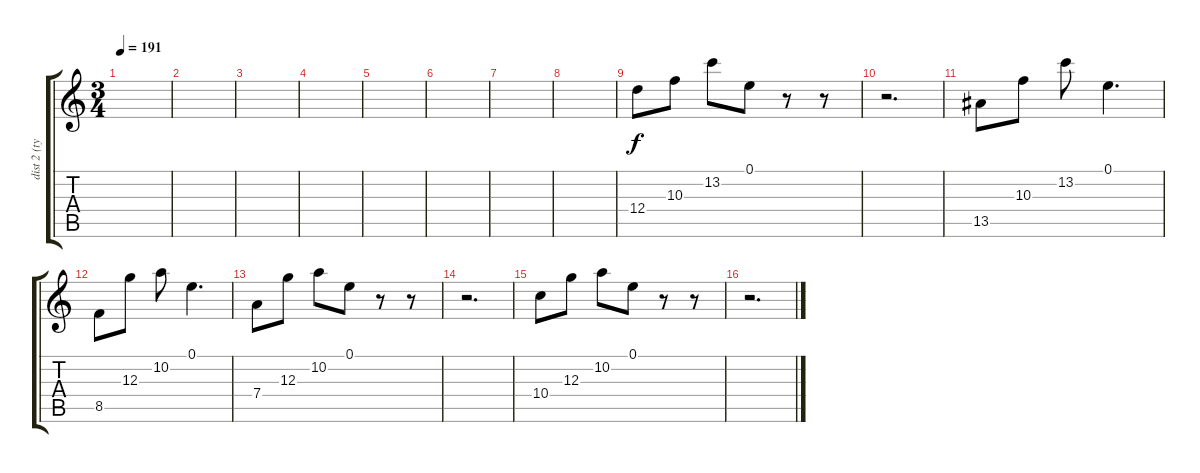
\track ("dist 2 (tymon)" "dist 2 (ty") {instrument distortionguitar}
\staff {score tabs}
\tuning (E4 B3 G3 D3 A2 E2) {hide}
\ts (3 4)
\tempo 191
\clef g2
\ks c
|
|
|
|
|
|
|
|
12.4.8 10.3.8 13.2.8 0.1.8 r.8 r.8 |
r.2{d} |
13.5.8 10.3.8 13.2.8 0.1.4{d} |
8.5.8 12.3.8 10.2.8 0.1.4{d} |
7.4.8 12.3.8 10.2.8 0.1.8 r.8 r.8 |
r.2{d} |
10.4.8 12.3.8 10.2.8 0.1.8 r.8 r.8 |
r.2{d}
